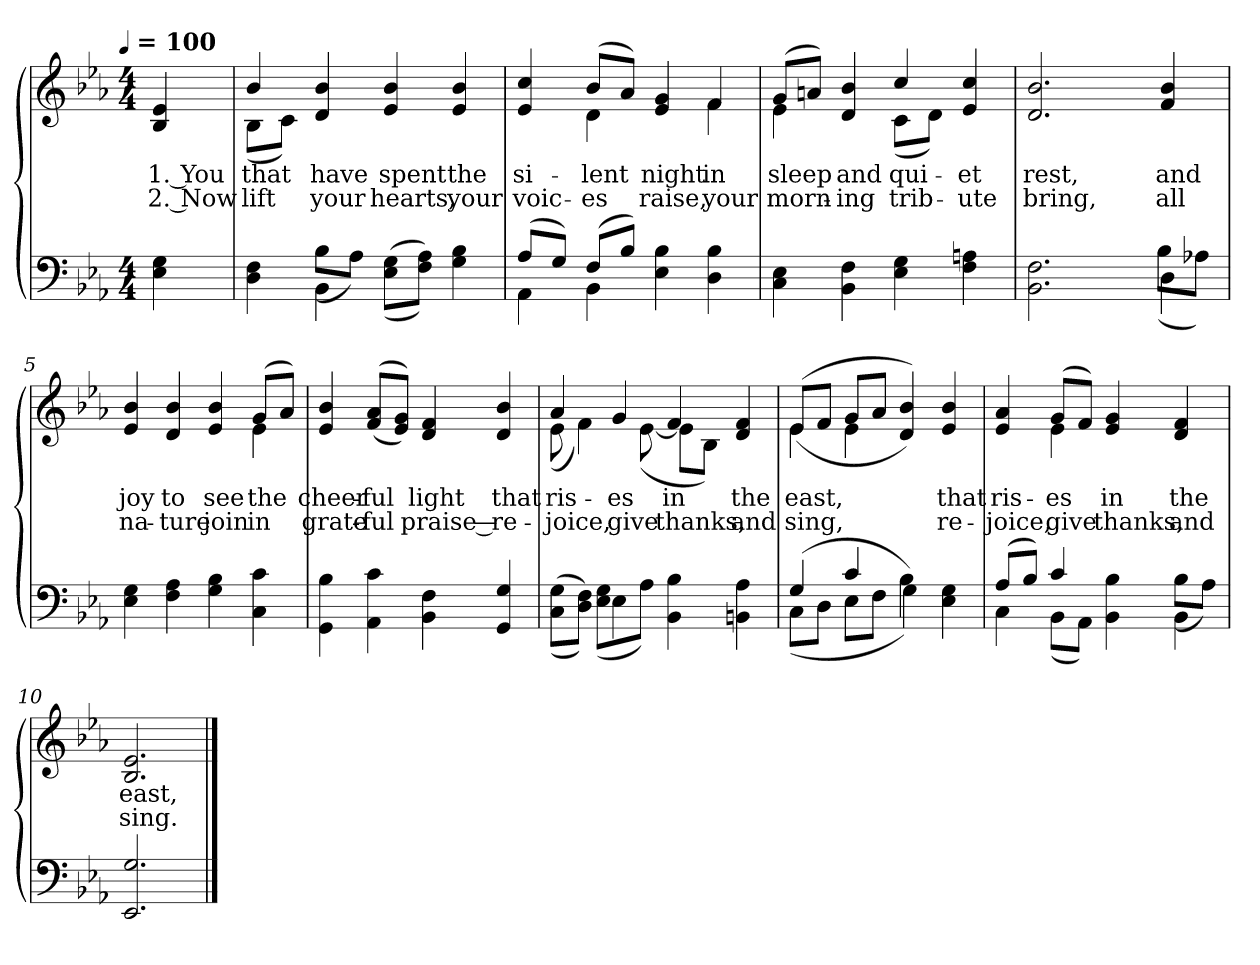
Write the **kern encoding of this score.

**kern	**kern	**text	**text
*part1	*part1	*part1	*part1
*staff2	*staff1	*staff1	*staff1
*clefF4	*clefG2	*	*
*k[b-e-a-]	*k[b-e-a-]	*	*
!!LO:TX:omd:t=[quarter] = 100
*M4/4	*M4/4	*	*
*MM100	*MM100	*	*
=	=	=	=
4E-\ 4G\	4B-/ 4e-/	1. You	2. Now
=1	=1	=1	=1
*^	*^	*	*
4D\ 4F\	4ryy	4b-/	(8B-L	that	lift
.	.	.	8cJ)	.	.
4BB-\	(8B-L	4d/ 4b-/	4ryy	have	your
.	8A-J)	.	.	.	.
(<(8E- 8GL	2ryy	4e-/ 4b-/	2ryy	spent	hearts,
8F 8A-J))	.	.	.	.	.
4G\ 4B-\	.	4e-/ 4b-/	.	the	your
=2	=2	=2	=2	=2	=2
(8A-L	4AA-\	4e-/ 4cc/	4ryy	si-	voic-
8GJ)	.	.	.	.	.
(8FL	4BB-\	(8b-L	4d\	-lent	-es
8B-J)	.	8a-J)	.	.	.
4E- 4B-	2ryy	4e-/ 4g/	4ryy	night	raise,
4D 4B-	.	4f/	4f\	in	your
*v	*v	*	*	*	*
=3	=3	=3	=3	=3
4C\ 4E-\	(8gL	4e-\	sleep	morn-
.	8anJ)	.	.	.
4BB-\ 4F\	4d/ 4b-/	4ryy	and	-ing
4E-\ 4G\	4cc/	(8cL	qui-	trib-
.	.	8dJ)	.	.
4F\ 4An\	4e-/ 4cc/	4ryy	-et	-ute
*	*v	*v	*	*
!!LO:LB:g=z
=4	=4	=4	=4
*^	*	*	*
2.BB-\ 2.F\	2ryy	2.d/ 2.b-/	rest,	bring,
.	4ryy	.	.	.
4D\	(8B-L	4f/ 4b-/	and	all
.	8A-XJ)	.	.	.
*v	*v	*	*	*
=5	=5	=5	=5
*	*^	*	*
4E-\ 4G\	4e-/ 4b-/	2ryy	joy	na-
4F\ 4A-\	4d/ 4b-/	.	to	-ture
4G\ 4B-\	4e-/ 4b-/	4ryy	see	join
4C\ 4c\	(8gL	4e-\	the	in
.	8a-J)	.	.	.
*	*v	*v	*	*
=6	=6	=6	=6
4GG\ 4B-\	4e-/ 4b-/	cheer-	grate-
4AA-\ 4c\	(>(8f 8a-L	-ful	-ful
.	8e- 8gJ))	.	.
4BB-\ 4F\	4d/ 4f/	light	praise —
4GG/ 4G/	4d/ 4b-/	that	re-
!!LO:LB:g=z
=7	=7	=7	=7
*^	*^	*	*
(<(8C 8GL	4ryy	4a-/	(<8e-\	ris-	-joice,
8D 8FJ))	.	.	4f\)	.	.
4E-\	(8E- 8GL	4g/	.	-es	give
.	8A-J)	.	([8e-\	.	.
4BB-\ 4B-\	2ryy	4f	8e-L]	in	thanks,
.	.	.	8B-J)	.	.
4BBn\ 4A-\	.	4d/ 4f/	4ryy	the	and
=8	=8	=8	=8	=8	=8
(>4G/	(<8CL	(<(>8e-L	4e-\	east,	sing,
.	8DJ	8fJ	.	.	.
4c/	8E-L	8gL	4e-\	.	.
.	8FJ	8a-J	.	.	.
4B-\	4G\))	4d/ 4b-/))	2ryy	.	.
4E- 4G	4ryy	4e-/ 4b-/	.	that	re-
=9	=9	=9	=9	=9	=9
(8A-L	4C\	4e-/ 4a-/	4ryy	ris-	-joice,
8B-J)	.	.	.	.	.
4c/	(8BB-L	(8gL	4e-\	-es	give
.	8AA-J)	8fJ)	.	.	.
4BB-\ 4B-\	4ryy	4e-/ 4g/	2ryy	in	thanks,
4BB-\	(>8B-L	4d/ 4f/	.	the	and
.	8A-J)	.	.	.	.
*v	*v	*	*	*	*
*	*v	*v	*	*
=10	=10	=10	=10
2.EE-/ 2.G/	2.B-/ 2.e-/	east,	sing.
==	==	==	==
*-	*-	*-	*-
